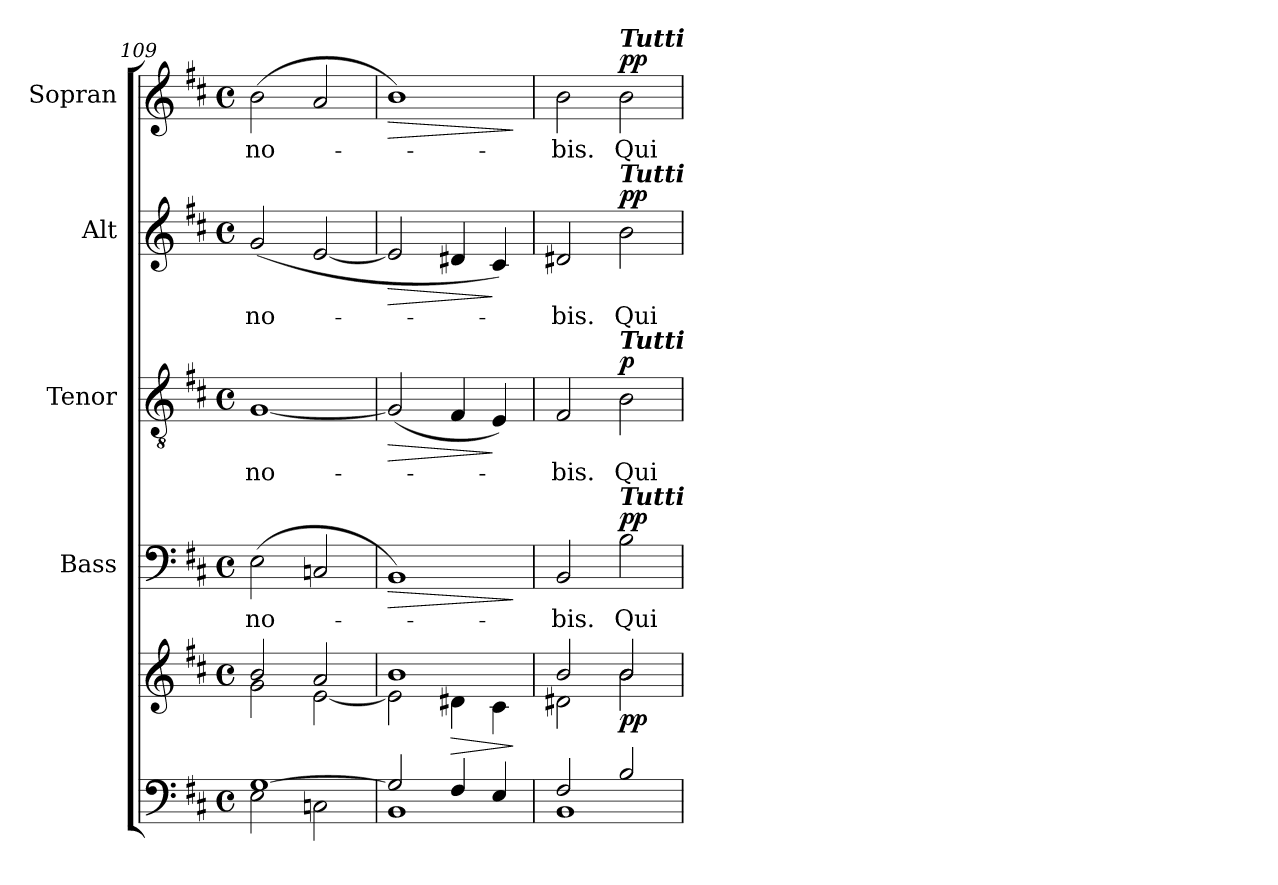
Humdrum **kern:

**kern	**kern	**dynam	**kern	**text	**dynam	**kern	**text	**dynam	**kern	**text	**dynam	**kern	**text	**dynam
*part5	*part5	*part5	*part4	*part4	*part4	*part3	*part3	*part3	*part2	*part2	*part2	*part1	*part1	*part1
*staff6	*staff5	*staff5/6	*staff4	*staff4	*staff4	*staff3	*staff3	*staff3	*staff2	*staff2	*staff2	*staff1	*staff1	*staff1
*	*	*	*I"Bass	*	*	*I"Tenor	*	*	*I"Alt	*	*	*I"Sopran	*	*
*	*	*	*I'B.	*	*	*I'T.	*	*	*I'A.	*	*	*I'S.	*	*
*clefF4	*clefG2	*	*clefF4	*	*	*clefGv2	*	*	*clefG2	*	*	*clefG2	*	*
*k[f#c#]	*k[f#c#]	*	*k[f#c#]	*	*	*k[f#c#]	*	*	*k[f#c#]	*	*	*k[f#c#]	*	*
*D:	*D:	*	*D:	*	*	*D:	*	*	*D:	*	*	*D:	*	*
*M4/4	*M4/4	*	*M4/4	*	*	*M4/4	*	*	*M4/4	*	*	*M4/4	*	*
*met(c)	*met(c)	*	*met(c)	*	*	*met(c)	*	*	*met(c)	*	*	*met(c)	*	*
=109	=109	=109	=109	=109	=109	=109	=109	=109	=109	=109	=109	=109	=109	=109
*^	*^	*	*	*	*	*	*	*	*	*	*	*	*	*
!	!	!	!	!	!	!LO:LY:b	!	!	!LO:LY:b	!	!	!LO:LY:b	!	!	!LO:LY:b	!
[>1G	2E\	2b/	2g\	.	(>2E\	no-	.	[1G	no-	.	(<2g/	no-	.	(>2b\	no-	.
.	2Cn\	2a/	[<2e\	.	2Cn/	.	.	.	.	.	[2e/	.	.	2a/	.	.
=110	=110	=110	=110	=110	=110	=110	=110	=110	=110	=110	=110	=110	=110	=110	=110	=110
!	!	!	!	!	!	!	!LO:HP:b	!	!	!LO:HP:b	!	!	!LO:HP:b	!	!	!LO:HP:b
2G/]	1BB	1b	2e\]	.	1BB)	.	>	(<2G/]	.	>	2e/]	.	>	1b)	.	>
!	!	!	!	!LO:HP:b	!	!	!	!	!	!	!	!	!	!	!	!
4F#/	.	.	4d#X\	>	.	.	.	4F#/	.	.	4d#X/	.	.	.	.	.
4E/	.	.	4c#\	.	.	.	.	4E/)	.	]	4c#/)	.	]	.	.	.
*v	*v	*	*	*	*	*	*	*	*	*	*	*	*	*	*	*
*	*v	*v	*	*	*	*	*	*	*	*	*	*	*	*	*
.	.	]	.	.	]	.	.	.	.	.	.	.	.	]
=111	=111	=111	=111	=111	=111	=111	=111	=111	=111	=111	=111	=111	=111	=111
*^	*^	*	*	*	*	*	*	*	*	*	*	*	*	*
!	!	!	!	!	!	!LO:LY:b	!	!	!LO:LY:b	!	!	!LO:LY:b	!	!	!LO:LY:b	!
2F#/	1BB	2b/	2d#X\	.	2BB/	-bis.	.	2F#/	-bis.	.	2d#X/	-bis.	.	2b\	-bis.	.
!	!	!	!	!	!	!	!	!	!	!	!	!	!	!LO:TX:a:Bi:t=Tutti	!	!
!	!	!	!	!	!	!	!	!	!	!	!LO:TX:a:Bi:t=Tutti	!	!	!	!	!
!	!	!	!	!	!	!	!	!LO:TX:a:Bi:t=Tutti	!	!	!	!	!	!	!	!
!	!	!	!	!	!LO:TX:a:Bi:t=Tutti	!	!	!	!	!	!	!	!	!	!	!
!	!	!	!	!LO:DY:b	!	!LO:LY:b	!LO:DY:a	!	!LO:LY:b	!LO:DY:a	!	!LO:LY:b	!LO:DY:a	!	!LO:LY:b	!LO:DY:a
2B/	.	2b/	2b\	pp	2B\	Qui	pp	2B\	Qui	p	2b\	Qui	pp	2b\	Qui	pp
*v	*v	*	*	*	*	*	*	*	*	*	*	*	*	*	*	*
*	*v	*v	*	*	*	*	*	*	*	*	*	*	*	*	*
=	=	=	=	=	=	=	=	=	=	=	=	=	=	=
*-	*-	*-	*-	*-	*-	*-	*-	*-	*-	*-	*-	*-	*-	*-
